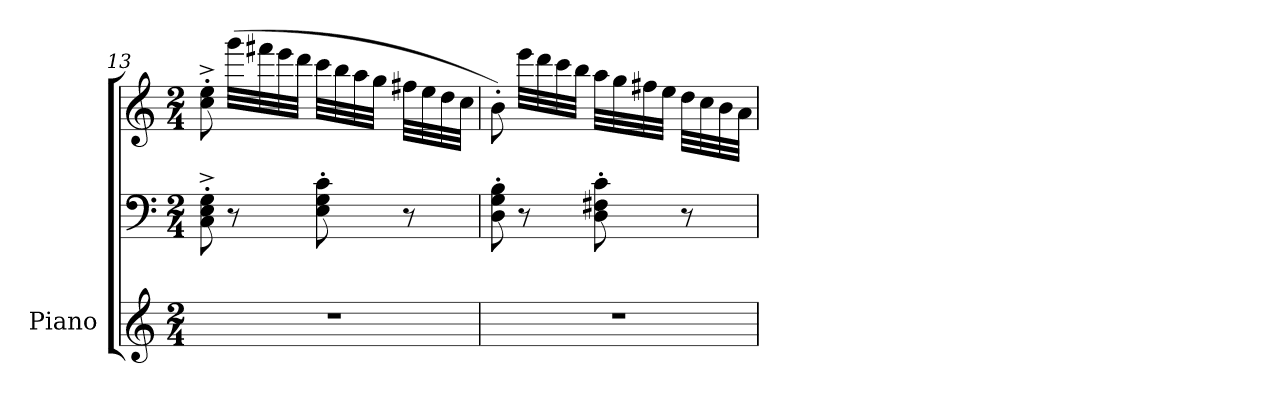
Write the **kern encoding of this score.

**kern	**kern	**kern
*part1	*part1	*part1
*staff3	*staff2	*staff1
*I"Piano	*	*
*I'Pno	*	*
*clefG2	*clefF4	*clefG2
*k[]	*k[]	*k[]
*M2/4	*M2/4	*M2/4
=13	=13	=13
2r	8C\'^> 8E\'^> 8G\'^>	8cc\'^< 8ee\'^<
.	8r	(>32ggg\LLL
.	.	32fff#X\
.	.	32eee\
.	.	32ddd\JJJ
.	8E\' 8G\' 8c\'	32ccc\LLL
.	.	32bb\
.	.	32aa\
.	.	32gg\JJJ
.	8r	32ff#X\LLL
.	.	32ee\
.	.	32dd\
.	.	32cc\JJJ
!!LO:LB:g=z
=14	=14	=14
2r	8D\' 8G\' 8B\'	8b'\)
.	8r	32eee\LLL
.	.	32ddd\
.	.	32ccc\
.	.	32bb\JJJ
.	8D\' 8F#X\' 8c\'	32aa\LLL
.	.	32gg\
.	.	32ff#X\
.	.	32ee\JJJ
.	8r	32dd\LLL
.	.	32cc\
.	.	32b\
.	.	32a\JJJ
=	=	=
*-	*-	*-
